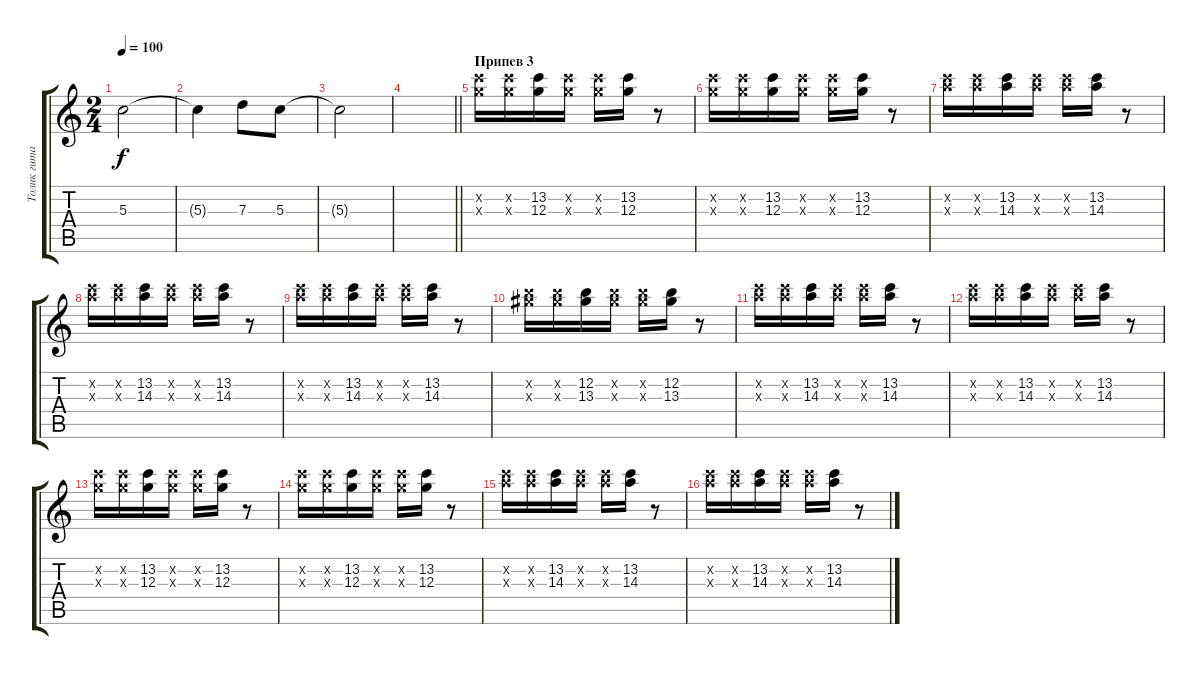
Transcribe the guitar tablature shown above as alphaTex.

\track ("Толик гитара" "Толик гита") {instrument distortionguitar}
\staff {score tabs}
\tuning (E4 B3 G3 D3 A2 E2) {hide}
\ts (2 4)
\tempo 100
\clef g2
\ks c
5.3{t}.2{dy f} |
5.3{t}.4 7.3.8 5.3.8 |
5.3{t}.2 |
\barLineRight lightlight
|
\section ("" "Припев 3")
(13.2{x} 12.3{x}).16{instrument electricguitarclean} (13.2{x} 12.3{x}).16 (13.2 12.3).16 (13.2{x} 12.3{x}).16 (13.2{x} 12.3{x}).16 (13.2 12.3).16 r.8 |
(13.2{x} 12.3{x}).16 (13.2{x} 12.3{x}).16 (13.2 12.3).16 (13.2{x} 12.3{x}).16 (13.2{x} 12.3{x}).16 (13.2 12.3).16 r.8 |
(13.2{x} 14.3{x}).16 (13.2{x} 14.3{x}).16 (13.2 14.3).16 (13.2{x} 14.3{x}).16 (13.2{x} 14.3{x}).16 (13.2 14.3).16 r.8 |
(13.2{x} 14.3{x}).16 (13.2{x} 14.3{x}).16 (13.2 14.3).16 (13.2{x} 14.3{x}).16 (13.2{x} 14.3{x}).16 (13.2 14.3).16 r.8 |
(13.2{x} 14.3{x}).16 (13.2{x} 14.3{x}).16 (13.2 14.3).16 (13.2{x} 14.3{x}).16 (13.2{x} 14.3{x}).16 (13.2 14.3).16 r.8 |
(12.2{x} 13.3{x}).16 (12.2{x} 13.3{x}).16 (12.2 13.3).16 (12.2{x} 13.3{x}).16 (12.2{x} 13.3{x}).16 (12.2 13.3).16 r.8 |
(13.2{x} 14.3{x}).16 (13.2{x} 14.3{x}).16 (13.2 14.3).16 (13.2{x} 14.3{x}).16 (13.2{x} 14.3{x}).16 (13.2 14.3).16 r.8 |
(13.2{x} 14.3{x}).16 (13.2{x} 14.3{x}).16 (13.2 14.3).16 (13.2{x} 14.3{x}).16 (13.2{x} 14.3{x}).16 (13.2 14.3).16 r.8 |
(13.2{x} 12.3{x}).16 (13.2{x} 12.3{x}).16 (13.2 12.3).16 (13.2{x} 12.3{x}).16 (13.2{x} 12.3{x}).16 (13.2 12.3).16 r.8 |
(13.2{x} 12.3{x}).16 (13.2{x} 12.3{x}).16 (13.2 12.3).16 (13.2{x} 12.3{x}).16 (13.2{x} 12.3{x}).16 (13.2 12.3).16 r.8 |
(13.2{x} 14.3{x}).16 (13.2{x} 14.3{x}).16 (13.2 14.3).16 (13.2{x} 14.3{x}).16 (13.2{x} 14.3{x}).16 (13.2 14.3).16 r.8 |
(13.2{x} 14.3{x}).16 (13.2{x} 14.3{x}).16 (13.2 14.3).16 (13.2{x} 14.3{x}).16 (13.2{x} 14.3{x}).16 (13.2 14.3).16 r.8
